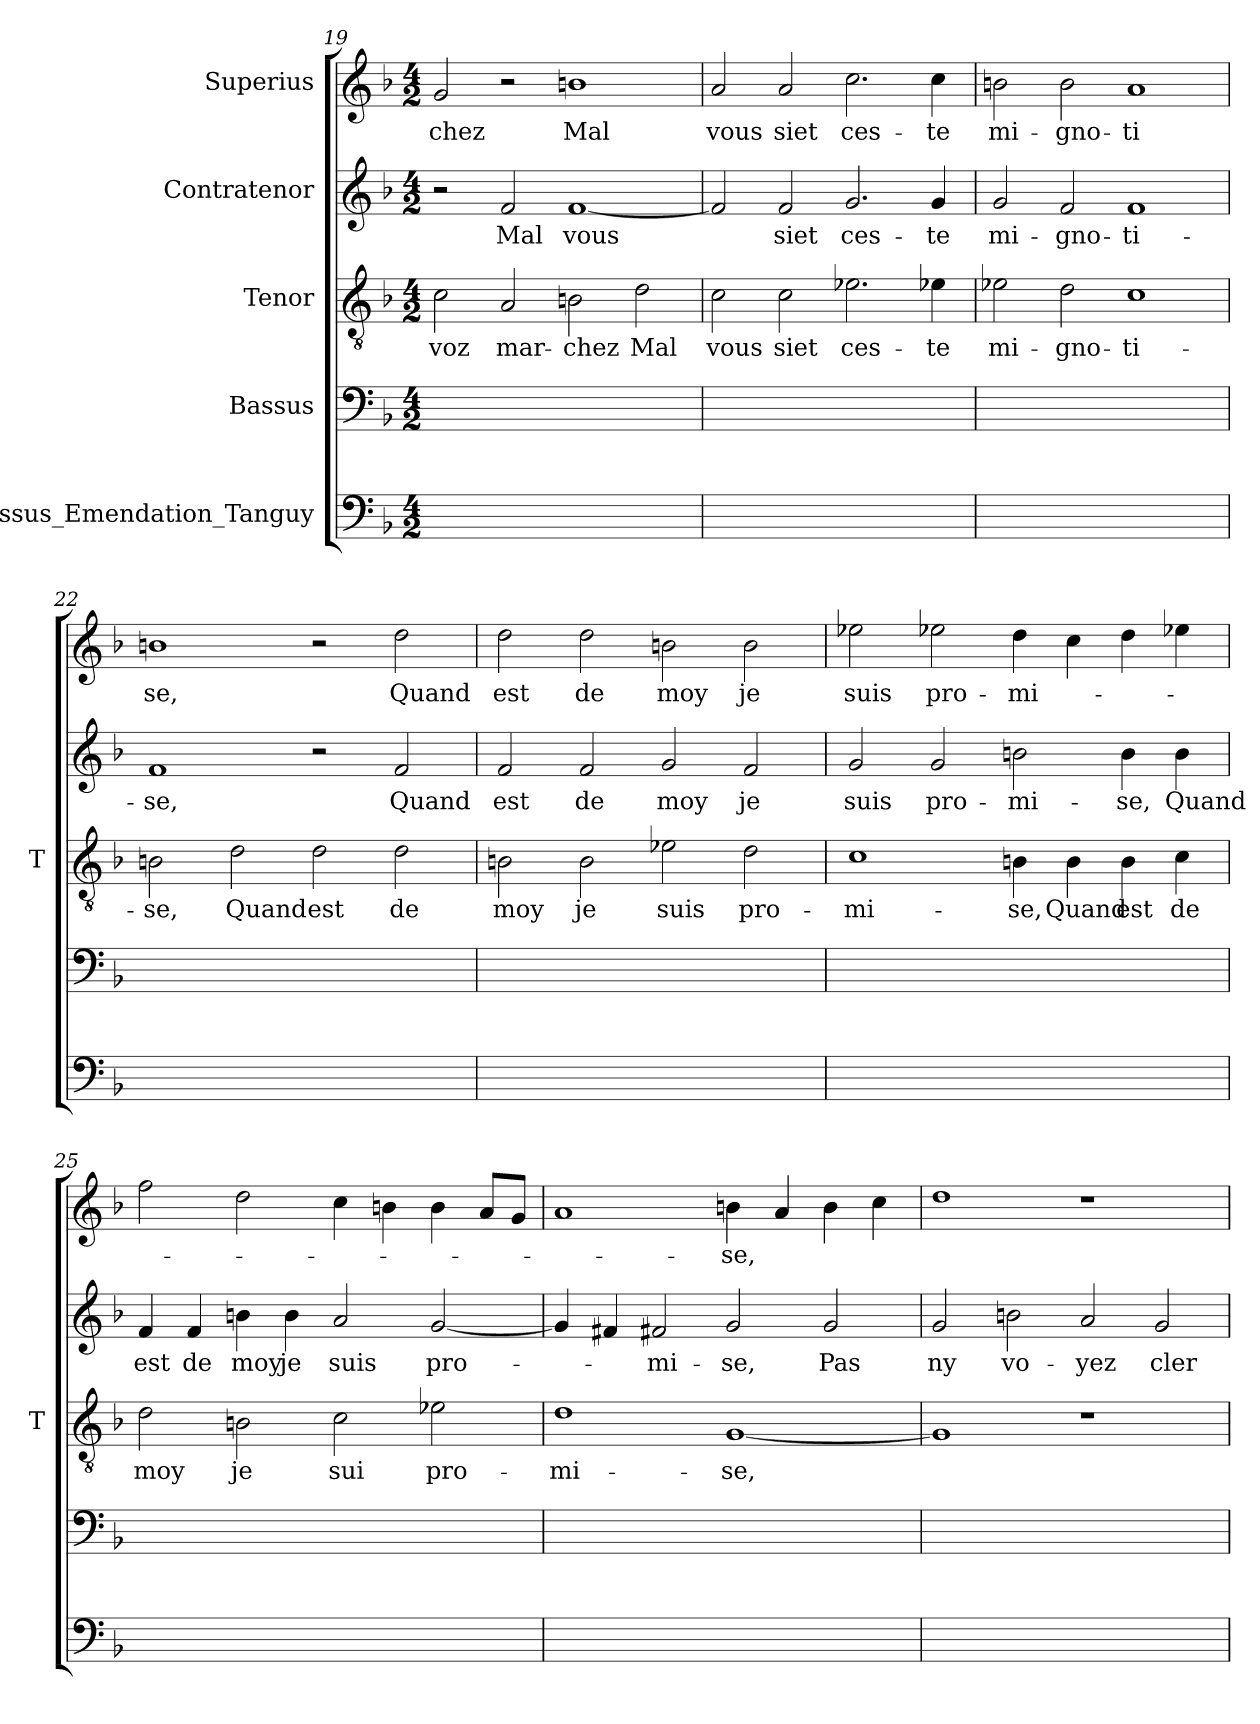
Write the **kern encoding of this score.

**kern	**kern	**kern	**text	**kern	**text	**kern	**text
*part5	*part4	*part3	*part3	*part2	*part2	*part1	*part1
*staff5	*staff4	*staff3	*staff3	*staff2	*staff2	*staff1	*staff1
*I"Bassus_Emendation_Tanguy	*I"Bassus	*I"Tenor	*	*I"Contratenor	*	*I"Superius	*
*	*	*I'T	*	*	*	*	*
*clefF4	*clefF4	*clefGv2	*	*clefG2	*	*clefG2	*
*k[b-]	*k[b-]	*k[b-]	*	*k[b-]	*	*k[b-]	*
*M4/2	*M4/2	*M4/2	*	*M4/2	*	*M4/2	*
=19	=19	=19	=19	=19	=19	=19	=19
0ryy	0ryy	2c	-voz	2r	.	2g	-chez
.	.	2A	mar-	2f	-Mal	2r	.
.	.	2B	-chez	[1f	-vous	1b	-Mal
.	.	2d	-Mal	.	.	.	.
=20	=20	=20	=20	=20	=20	=20	=20
0ryy	0ryy	2c	-vous	2f]	.	2a	-vous
.	.	2c	-siet	2f	-siet	2a	-siet
.	.	2.e-X	ces-	2.g	ces-	2.cc	ces-
.	.	4e-X	-te	4g	-te	4cc	-te
=21	=21	=21	=21	=21	=21	=21	=21
0ryy	0ryy	2e-X	mi-	2g	mi-	2b	mi-
.	.	2d	gno-	2f	gno-	2b	gno-
.	.	1c	ti-	1f	ti-	1a	-ti
=22	=22	=22	=22	=22	=22	=22	=22
0ryy	0ryy	2B	-se,	1f	-se,	1b	-se,
.	.	2d	-Quand	.	.	.	.
.	.	2d	-est	2r	.	2r	.
.	.	2d	-de	2f	-Quand	2dd	-Quand
=23	=23	=23	=23	=23	=23	=23	=23
0ryy	0ryy	2B	-moy	2f	-est	2dd	-est
.	.	2B	-je	2f	-de	2dd	-de
.	.	2e-X	-suis	2g	-moy	2b	-moy
.	.	2d	pro-	2f	-je	2b	-je
=24	=24	=24	=24	=24	=24	=24	=24
0ryy	0ryy	1c	mi-	2g	-suis	2ee-X	-suis
.	.	.	.	2g	pro-	2ee-X	pro-
.	.	4B	-se,	2b	mi-	4dd	mi-
.	.	4B	-Quand	.	.	4cc	.
.	.	4B	-est	4b	-se,	4dd	.
.	.	4c	-de	4b	-Quand	4ee-X	.
=25	=25	=25	=25	=25	=25	=25	=25
0ryy	0ryy	2d	-moy	4f	-est	2ff	.
.	.	.	.	4f	-de	.	.
.	.	2B	-je	4b	-moy	2dd	.
.	.	.	.	4b	-je	.	.
.	.	2c	-sui	2a	-suis	4cc	.
.	.	.	.	.	.	4b	.
.	.	2e-X	pro-	[2g	pro-	4b	.
.	.	.	.	.	.	8aL	.
.	.	.	.	.	.	8gJ	.
=26	=26	=26	=26	=26	=26	=26	=26
0ryy	0ryy	1d	mi-	4g]	.	1a	.
.	.	.	.	4f#X	.	.	.
.	.	.	.	2f#X	mi-	.	.
.	.	[1G	-se,	2g	-se,	4b	-se,
.	.	.	.	.	.	4a	.
.	.	.	.	2g	-Pas	4b	.
.	.	.	.	.	.	4cc	.
=27	=27	=27	=27	=27	=27	=27	=27
0ryy	0ryy	1G]	.	2g	-ny	1dd	.
.	.	.	.	2b	vo-	.	.
.	.	1r	.	2a	-yez	1r	.
.	.	.	.	2g	-cler	.	.
=	=	=	=	=	=	=	=
*-	*-	*-	*-	*-	*-	*-	*-
